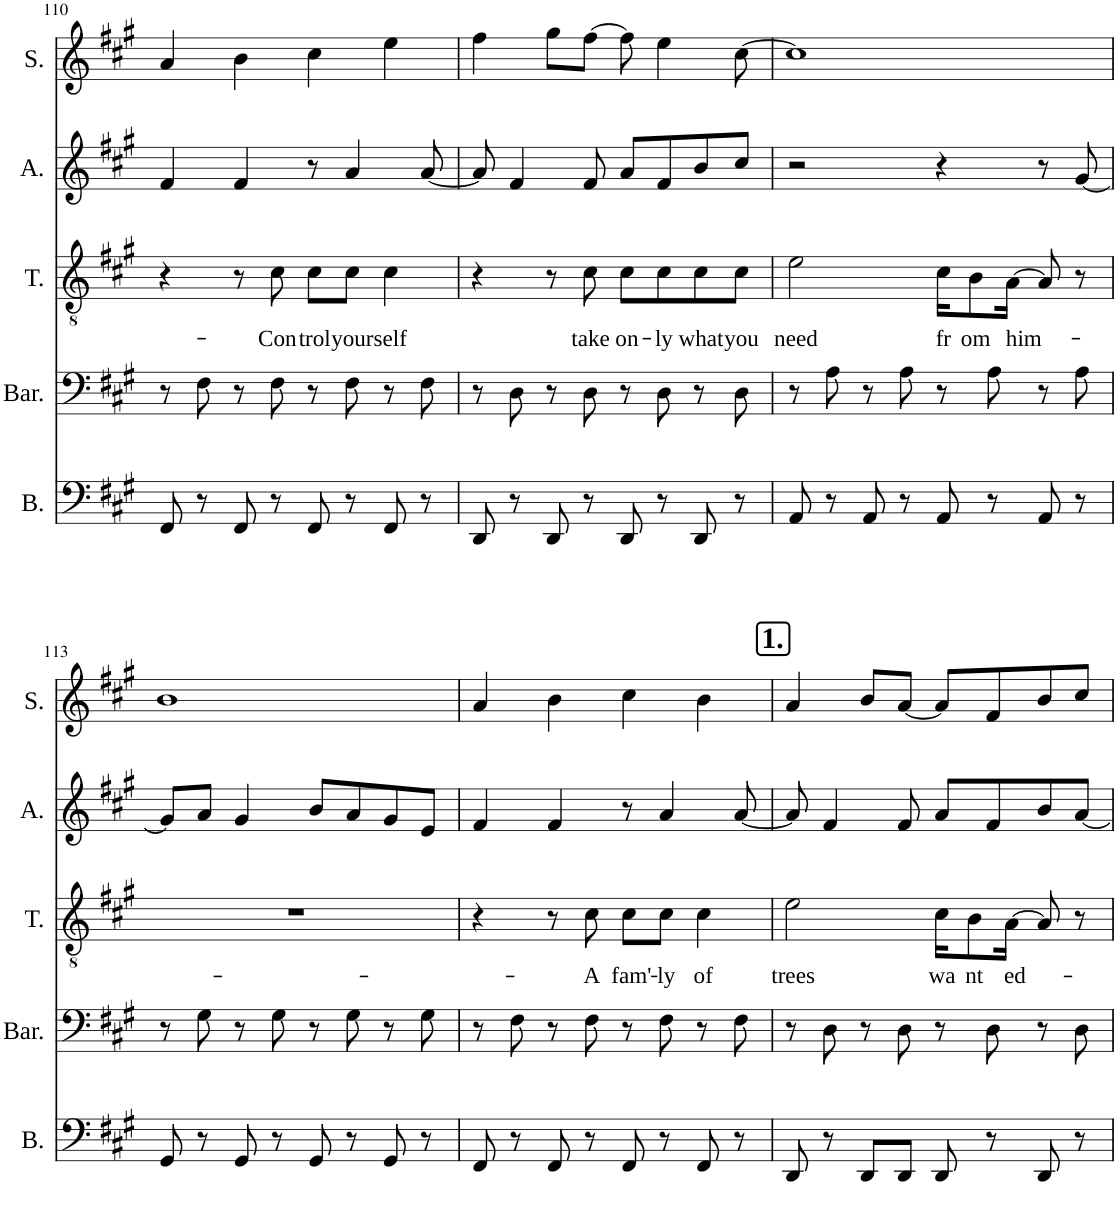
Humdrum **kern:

**kern	**kern	**kern	**text	**kern	**kern
*part5	*part4	*part3	*part3	*part2	*part1
*staff5	*staff4	*staff3	*staff3	*staff2	*staff1
*I"Bass	*I"Baritone	*I"Tenor	*	*I"Alto	*I"Soprano
*I'B.	*I'Bar.	*I'T.	*	*I'A.	*I'S.
!!LO:PB:g=z
*clefF4	*clefF4	*clefGv2	*	*clefG2	*clefG2
*k[f#c#g#]	*k[f#c#g#]	*k[f#c#g#]	*	*k[f#c#g#]	*k[f#c#g#]
*M4/4	*M4/4	*M4/4	*	*M4/4	*M4/4
=110	=110	=110	=110	=110	=110
8FF#/	8r	4r	.	4f#/	4a/
8r	8F#\	.	.	.	.
8FF#/	8r	8r	.	4f#/	4b\
!	!	!	!LO:LY:b	!	!
8r	8F#\	8c#\	Con-	.	.
!	!	!	!LO:LY:b	!	!
8FF#/	8r	8c#\L	-trol	8r	4cc#\
!	!	!	!LO:LY:b	!	!
8r	8F#\	8c#\J	your	4a/	.
!	!	!	!LO:LY:b	!	!
8FF#/	8r	4c#\	self	.	4ee\
8r	8F#\	.	.	[8a/	.
=111	=111	=111	=111	=111	=111
8DD/	8r	4r	.	8a/]	4ff#\
8r	8D\	.	.	4f#/	.
8DD/	8r	8r	.	.	8gg#\L
!	!	!	!LO:LY:b	!	!
8r	8D\	8c#\	take	8f#/	[8ff#\J
!	!	!	!LO:LY:b	!	!
8DD/	8r	8c#\L	on-	8a/L	8ff#\]
!	!	!	!LO:LY:b	!	!
8r	8D\	8c#\	-ly	8f#/	4ee\
!	!	!	!LO:LY:b	!	!
8DD/	8r	8c#\	what	8b/	.
!	!	!	!LO:LY:b	!	!
8r	8D\	8c#\J	you	8cc#/J	[8cc#\
=112	=112	=112	=112	=112	=112
!	!	!	!LO:LY:b	!	!
8AA/	8r	2e\	need	2r	1cc#]
8r	8A\	.	.	.	.
8AA/	8r	.	.	.	.
8r	8A\	.	.	.	.
!	!	!	!LO:LY:b	!	!
8AA/	8r	16c#\KL	fr	4r	.
!	!	!	!LO:LY:b	!	!
.	.	8B\	om	.	.
8r	8A\	.	.	.	.
!	!	!	!LO:LY:b	!	!
.	.	[16A\Jk	him-	.	.
8AA/	8r	8A/]	.	8r	.
8r	8A\	8r	.	[8g#/	.
!!LO:LB:g=z
=113	=113	=113	=113	=113	=113
8GG#/	8r	1r	.	8g#/L]	1b
8r	8G#\	.	.	8a/J	.
8GG#/	8r	.	.	4g#/	.
8r	8G#\	.	.	.	.
8GG#/	8r	.	.	8b/L	.
8r	8G#\	.	.	8a/	.
8GG#/	8r	.	.	8g#/	.
8r	8G#\	.	.	8e/J	.
=114	=114	=114	=114	=114	=114
8FF#/	8r	4r	.	4f#/	4a/
8r	8F#\	.	.	.	.
8FF#/	8r	8r	.	4f#/	4b\
!	!	!	!LO:LY:b	!	!
8r	8F#\	8c#\	A	.	.
!	!	!	!LO:LY:b	!	!
8FF#/	8r	8c#\L	fam'-	8r	4cc#\
!	!	!	!LO:LY:b	!	!
8r	8F#\	8c#\J	-ly	4a/	.
!	!	!	!LO:LY:b	!	!
8FF#/	8r	4c#\	of	.	4b\
8r	8F#\	.	.	[8a/	.
!!LO:REH:place=s1:a:B:cj:fs=14:t=1.
=115	=115	=115	=115	=115	=115
!	!	!	!LO:LY:b	!	!
8DD/	8r	2e\	trees	8a/]	4a/
8r	8D\	.	.	4f#/	.
8DD/L	8r	.	.	.	8b/L
8DD/J	8D\	.	.	8f#/	[8a/J
!	!	!	!LO:LY:b	!	!
8DD/	8r	16c#\KL	wa	8a/L	8a/L]
!	!	!	!LO:LY:b	!	!
.	.	8B\	nt	.	.
8r	8D\	.	.	8f#/	8f#/
!	!	!	!LO:LY:b	!	!
.	.	[16A\Jk	ed-	.	.
8DD/	8r	8A/]	.	8b/	8b/
8r	8D\	8r	.	[8a/J	8cc#/J
=	=	=	=	=	=
*-	*-	*-	*-	*-	*-
